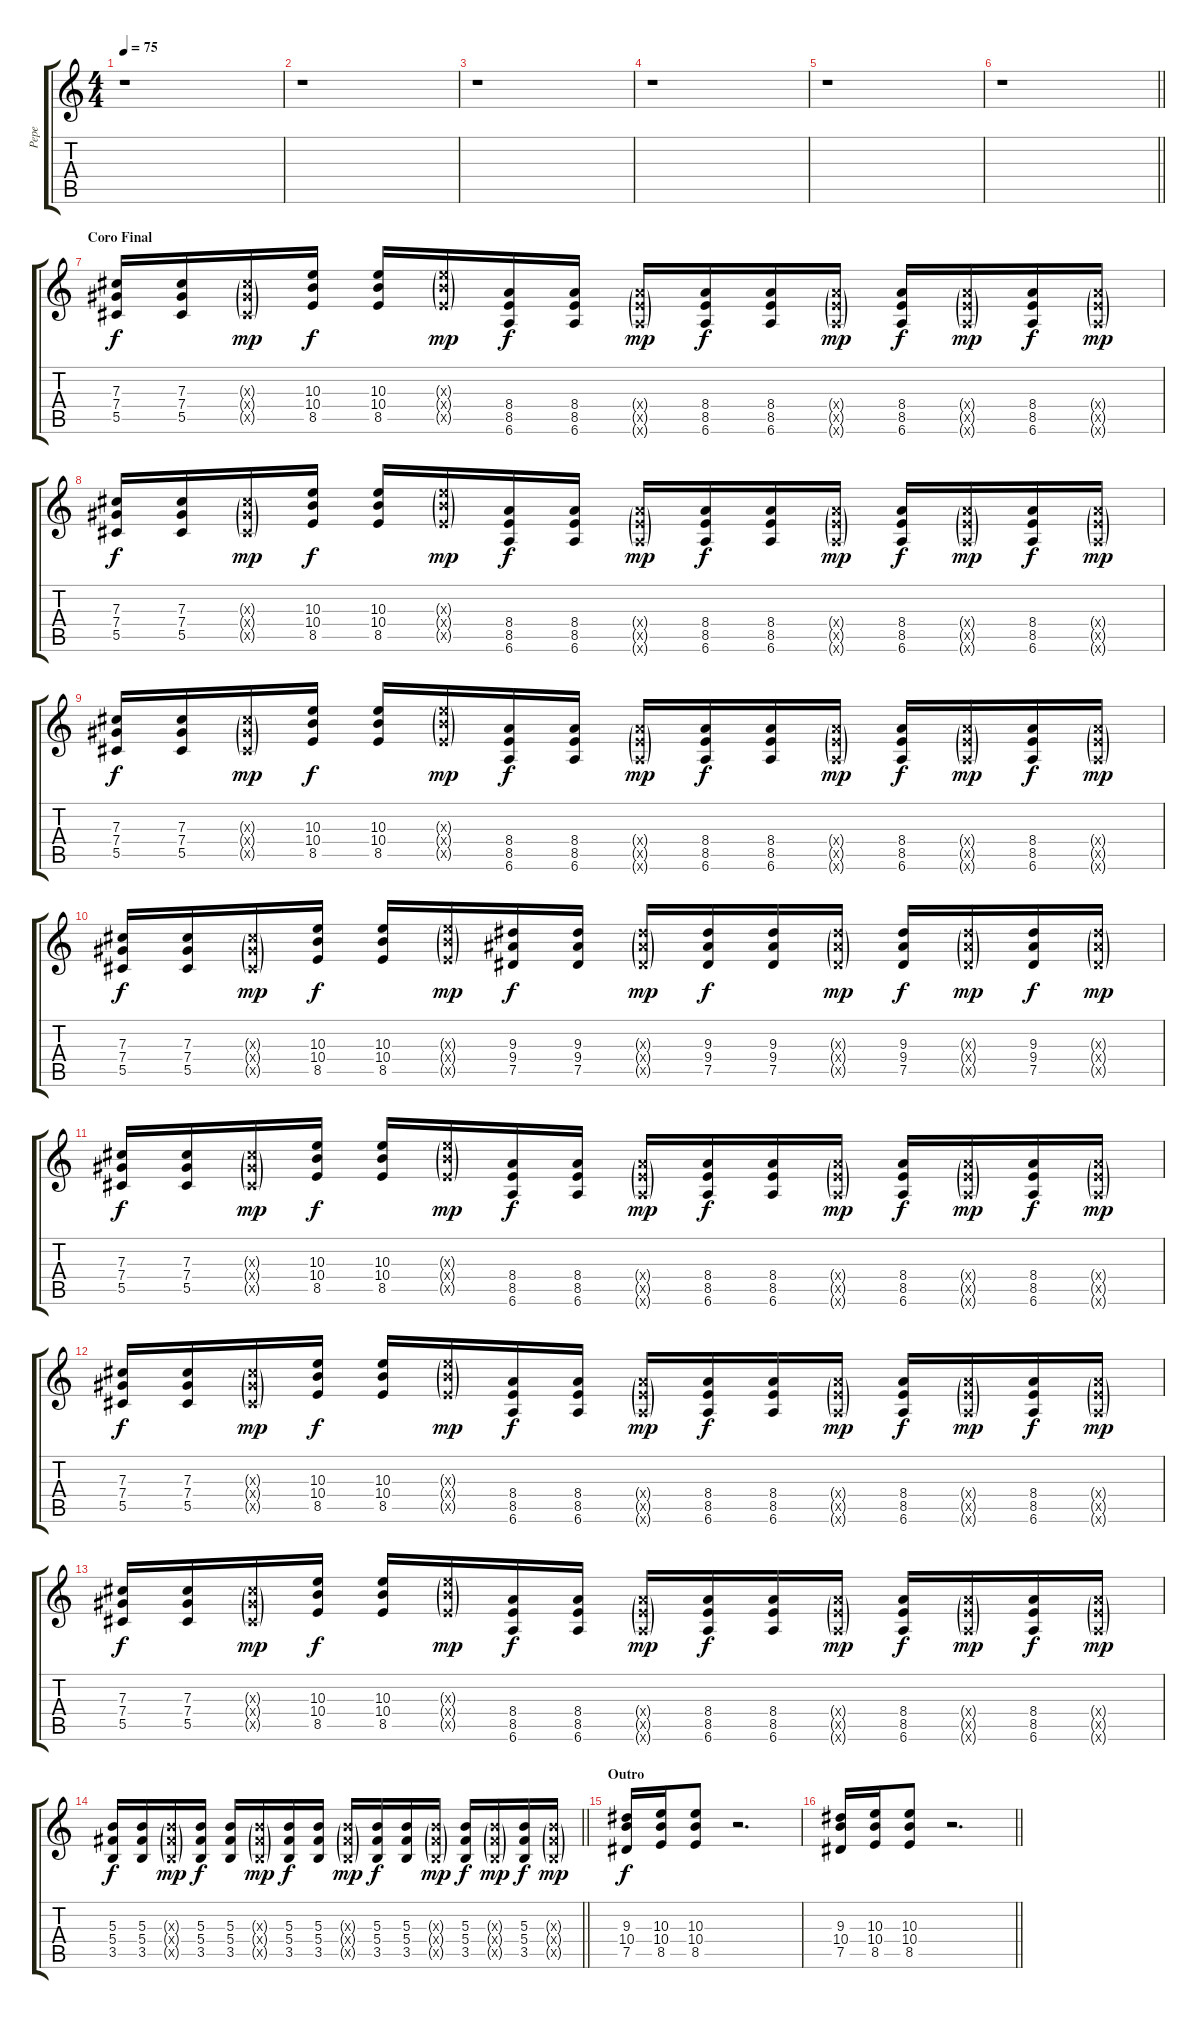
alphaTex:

\track ("Pepe" "Pepe") {instrument distortionguitar}
\staff {score tabs}
\tuning (Eb4 Bb3 Gb3 Db3 Ab2 Eb2) {hide}
\ts (4 4)
\tempo 75
\clef g2
\ks c
r.1{dy f} |
r.1 |
r.1 |
r.1 |
r.1 |
\barLineRight lightlight
r.1 |
\section ("" "Coro Final")
(7.3 7.4 5.5).16 (7.3 7.4 5.5).16 (7.3{g x} 7.4{g x} 5.5{g x}).16{dy mp} (10.3 10.4 8.5).16{dy f} (10.3 10.4 8.5).16 (10.3{g x} 10.4{g x} 8.5{g x}).16{dy mp} (8.4 8.5 6.6).16{dy f} (8.4 8.5 6.6).16 (8.4{g x} 8.5{g x} 6.6{g x}).16{dy mp} (8.4 8.5 6.6).16{dy f} (8.4 8.5 6.6).16 (8.4{g x} 8.5{g x} 6.6{g x}).16{dy mp} (8.4 8.5 6.6).16{dy f} (8.4{g x} 8.5{g x} 6.6{g x}).16{dy mp} (8.4 8.5 6.6).16{dy f} (8.4{g x} 8.5{g x} 6.6{g x}).16{dy mp} |
(7.3 7.4 5.5).16{dy f} (7.3 7.4 5.5).16 (7.3{g x} 7.4{g x} 5.5{g x}).16{dy mp} (10.3 10.4 8.5).16{dy f} (10.3 10.4 8.5).16 (10.3{g x} 10.4{g x} 8.5{g x}).16{dy mp} (8.4 8.5 6.6).16{dy f} (8.4 8.5 6.6).16 (8.4{g x} 8.5{g x} 6.6{g x}).16{dy mp} (8.4 8.5 6.6).16{dy f} (8.4 8.5 6.6).16 (8.4{g x} 8.5{g x} 6.6{g x}).16{dy mp} (8.4 8.5 6.6).16{dy f} (8.4{g x} 8.5{g x} 6.6{g x}).16{dy mp} (8.4 8.5 6.6).16{dy f} (8.4{g x} 8.5{g x} 6.6{g x}).16{dy mp} |
(7.3 7.4 5.5).16{dy f} (7.3 7.4 5.5).16 (7.3{g x} 7.4{g x} 5.5{g x}).16{dy mp} (10.3 10.4 8.5).16{dy f} (10.3 10.4 8.5).16 (10.3{g x} 10.4{g x} 8.5{g x}).16{dy mp} (8.4 8.5 6.6).16{dy f} (8.4 8.5 6.6).16 (8.4{g x} 8.5{g x} 6.6{g x}).16{dy mp} (8.4 8.5 6.6).16{dy f} (8.4 8.5 6.6).16 (8.4{g x} 8.5{g x} 6.6{g x}).16{dy mp} (8.4 8.5 6.6).16{dy f} (8.4{g x} 8.5{g x} 6.6{g x}).16{dy mp} (8.4 8.5 6.6).16{dy f} (8.4{g x} 8.5{g x} 6.6{g x}).16{dy mp} |
(7.3 7.4 5.5).16{dy f} (7.3 7.4 5.5).16 (7.3{g x} 7.4{g x} 5.5{g x}).16{dy mp} (10.3 10.4 8.5).16{dy f} (10.3 10.4 8.5).16 (10.3{g x} 10.4{g x} 8.5{g x}).16{dy mp} (9.3 9.4 7.5).16{dy f} (9.3 9.4 7.5).16 (9.3{g x} 9.4{g x} 7.5{g x}).16{dy mp} (9.3 9.4 7.5).16{dy f} (9.3 9.4 7.5).16 (9.3{g x} 9.4{g x} 7.5{g x}).16{dy mp} (9.3 9.4 7.5).16{dy f} (9.3{g x} 9.4{g x} 7.5{g x}).16{dy mp} (9.3 9.4 7.5).16{dy f} (9.3{g x} 9.4{g x} 7.5{g x}).16{dy mp} |
(7.3 7.4 5.5).16{dy f} (7.3 7.4 5.5).16 (7.3{g x} 7.4{g x} 5.5{g x}).16{dy mp} (10.3 10.4 8.5).16{dy f} (10.3 10.4 8.5).16 (10.3{g x} 10.4{g x} 8.5{g x}).16{dy mp} (8.4 8.5 6.6).16{dy f} (8.4 8.5 6.6).16 (8.4{g x} 8.5{g x} 6.6{g x}).16{dy mp} (8.4 8.5 6.6).16{dy f} (8.4 8.5 6.6).16 (8.4{g x} 8.5{g x} 6.6{g x}).16{dy mp} (8.4 8.5 6.6).16{dy f} (8.4{g x} 8.5{g x} 6.6{g x}).16{dy mp} (8.4 8.5 6.6).16{dy f} (8.4{g x} 8.5{g x} 6.6{g x}).16{dy mp} |
(7.3 7.4 5.5).16{dy f} (7.3 7.4 5.5).16 (7.3{g x} 7.4{g x} 5.5{g x}).16{dy mp} (10.3 10.4 8.5).16{dy f} (10.3 10.4 8.5).16 (10.3{g x} 10.4{g x} 8.5{g x}).16{dy mp} (8.4 8.5 6.6).16{dy f} (8.4 8.5 6.6).16 (8.4{g x} 8.5{g x} 6.6{g x}).16{dy mp} (8.4 8.5 6.6).16{dy f} (8.4 8.5 6.6).16 (8.4{g x} 8.5{g x} 6.6{g x}).16{dy mp} (8.4 8.5 6.6).16{dy f} (8.4{g x} 8.5{g x} 6.6{g x}).16{dy mp} (8.4 8.5 6.6).16{dy f} (8.4{g x} 8.5{g x} 6.6{g x}).16{dy mp} |
(7.3 7.4 5.5).16{dy f} (7.3 7.4 5.5).16 (7.3{g x} 7.4{g x} 5.5{g x}).16{dy mp} (10.3 10.4 8.5).16{dy f} (10.3 10.4 8.5).16 (10.3{g x} 10.4{g x} 8.5{g x}).16{dy mp} (8.4 8.5 6.6).16{dy f} (8.4 8.5 6.6).16 (8.4{g x} 8.5{g x} 6.6{g x}).16{dy mp} (8.4 8.5 6.6).16{dy f} (8.4 8.5 6.6).16 (8.4{g x} 8.5{g x} 6.6{g x}).16{dy mp} (8.4 8.5 6.6).16{dy f} (8.4{g x} 8.5{g x} 6.6{g x}).16{dy mp} (8.4 8.5 6.6).16{dy f} (8.4{g x} 8.5{g x} 6.6{g x}).16{dy mp} |
\barLineRight lightlight
(5.3 5.4 3.5).16{dy f} (5.3 5.4 3.5).16 (5.3{g x} 5.4{g x} 3.5{g x}).16{dy mp} (5.3 5.4 3.5).16{dy f} (5.3 5.4 3.5).16 (5.3{g x} 5.4{g x} 3.5{g x}).16{dy mp} (5.3 5.4 3.5).16{dy f} (5.3 5.4 3.5).16 (5.3{g x} 5.4{g x} 3.5{g x}).16{dy mp} (5.3 5.4 3.5).16{dy f} (5.3 5.4 3.5).16 (5.3{g x} 5.4{g x} 3.5{g x}).16{dy mp} (5.3 5.4 3.5).16{dy f} (5.3{g x} 5.4{g x} 3.5{g x}).16{dy mp} (5.3 5.4 3.5).16{dy f} (5.3{g x} 5.4{g x} 3.5{g x}).16{dy mp} |
\section ("" "Outro")
(9.3 10.4 7.5).16{dy f} (10.3 10.4 8.5).16 (10.3 10.4 8.5).8 r.2{d} |
\barLineRight lightlight
(9.3 10.4 7.5).16 (10.3 10.4 8.5).16 (10.3 10.4 8.5).8 r.2{d}
